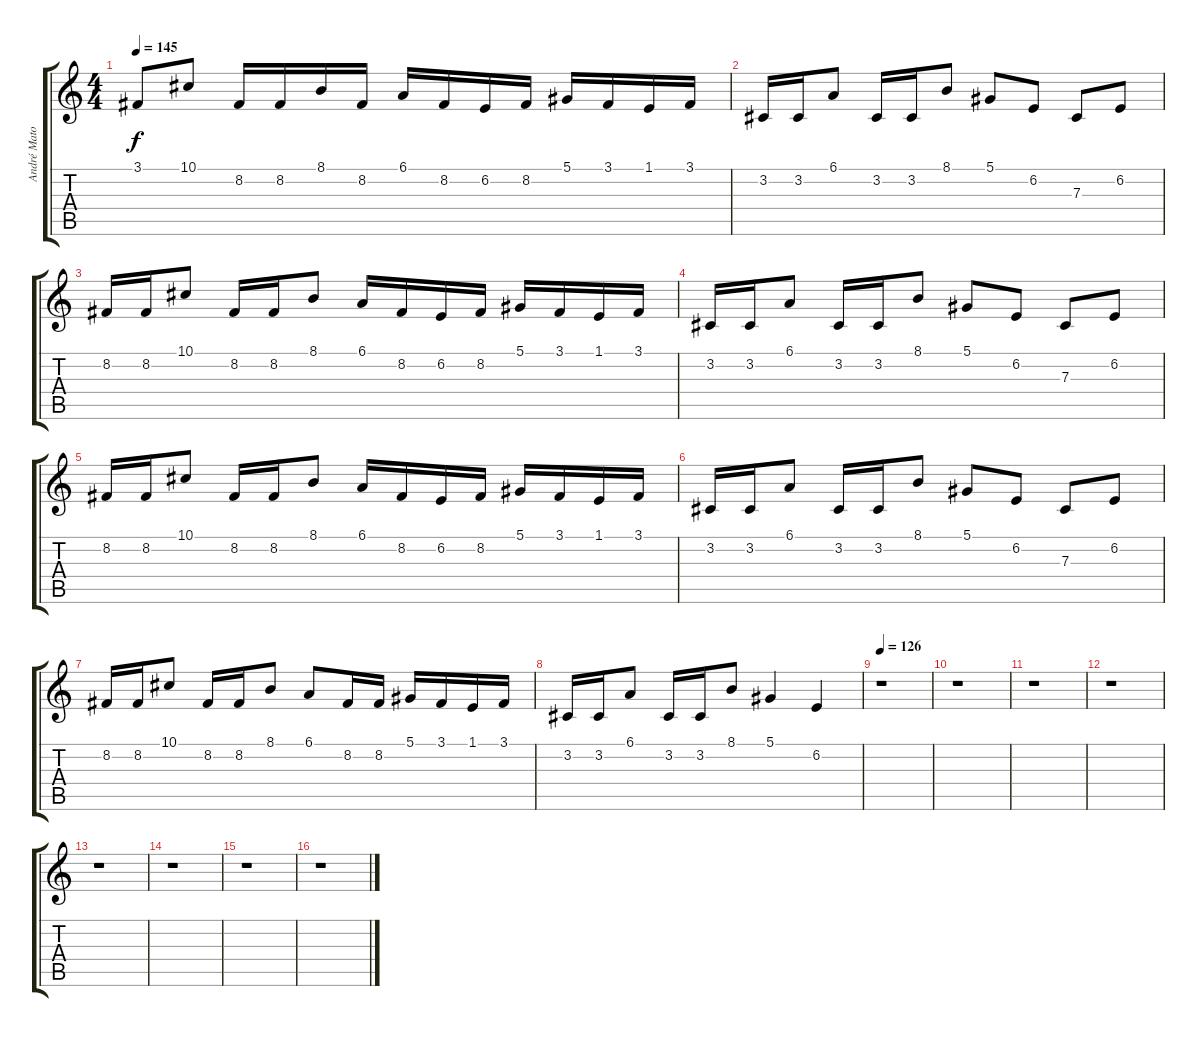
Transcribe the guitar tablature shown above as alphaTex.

\track ("André Matos - Tuba" "André Mato") {instrument tuba}
\staff {score tabs}
\tuning (Eb4 Bb3 Gb3 Db3 Ab2 Eb2) {hide}
\ts (4 4)
\tempo 145
\clef g2
\ks c
3.1.8{dy f} 10.1.8 8.2.16 8.2.16 8.1.16 8.2.16 6.1.16 8.2.16 6.2.16 8.2.16 5.1.16 3.1.16 1.1.16 3.1.16 |
3.2.16 3.2.16 6.1.8 3.2.16 3.2.16 8.1.8 5.1.8 6.2.8 7.3.8 6.2.8 |
8.2.16 8.2.16 10.1.8 8.2.16 8.2.16 8.1.8 6.1.16 8.2.16 6.2.16 8.2.16 5.1.16 3.1.16 1.1.16 3.1.16 |
3.2.16 3.2.16 6.1.8 3.2.16 3.2.16 8.1.8 5.1.8 6.2.8 7.3.8 6.2.8 |
8.2.16 8.2.16 10.1.8 8.2.16 8.2.16 8.1.8 6.1.16 8.2.16 6.2.16 8.2.16 5.1.16 3.1.16 1.1.16 3.1.16 |
3.2.16 3.2.16 6.1.8 3.2.16 3.2.16 8.1.8 5.1.8 6.2.8 7.3.8 6.2.8 |
8.2.16 8.2.16 10.1.8 8.2.16 8.2.16 8.1.8 6.1.8 8.2.16 8.2.16 5.1.16 3.1.16 1.1.16 3.1.16 |
3.2.16 3.2.16 6.1.8 3.2.16 3.2.16 8.1.8 5.1.4 6.2.4 |
\tempo 126
r.1 |
r.1 |
r.1 |
r.1 |
r.1 |
r.1 |
r.1 |
r.1
